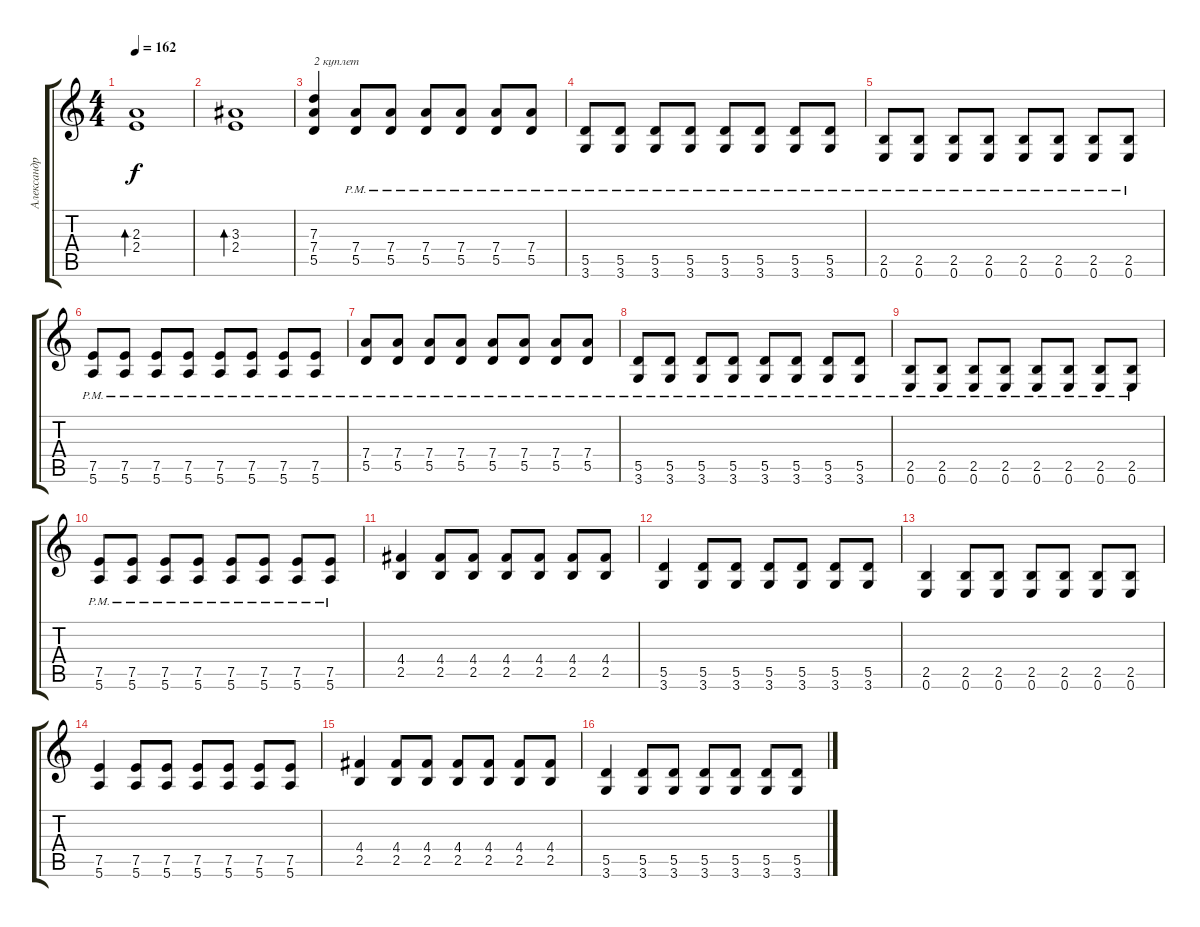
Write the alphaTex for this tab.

\track ("Александр \"Голый\" Голант" "Александр ") {instrument distortionguitar}
\staff {score tabs}
\tuning (E4 B3 G3 D3 A2 E2) {hide}
\ts (4 4)
\tempo 162
\clef g2
\ks c
(2.3 2.4).1{bd 480 dy f} |
(3.3 2.4).1{bd 480} |
(7.3 7.4 5.5).4{txt "2 куплет"} (7.4{pm} 5.5{pm}).8 (7.4{pm} 5.5{pm}).8 (7.4{pm} 5.5{pm}).8 (7.4{pm} 5.5{pm}).8 (7.4{pm} 5.5{pm}).8 (7.4{pm} 5.5{pm}).8 |
(5.5{pm} 3.6{pm}).8 (5.5{pm} 3.6{pm}).8 (5.5{pm} 3.6{pm}).8 (5.5{pm} 3.6{pm}).8 (5.5{pm} 3.6{pm}).8 (5.5{pm} 3.6{pm}).8 (5.5{pm} 3.6{pm}).8 (5.5{pm} 3.6{pm}).8 |
(2.5{pm} 0.6{pm}).8 (2.5{pm} 0.6{pm}).8 (2.5{pm} 0.6{pm}).8 (2.5{pm} 0.6{pm}).8 (2.5{pm} 0.6{pm}).8 (2.5{pm} 0.6{pm}).8 (2.5{pm} 0.6{pm}).8 (2.5{pm} 0.6{pm}).8 |
(7.5{pm} 5.6{pm}).8 (7.5{pm} 5.6{pm}).8 (7.5{pm} 5.6{pm}).8 (7.5{pm} 5.6{pm}).8 (7.5{pm} 5.6{pm}).8 (7.5{pm} 5.6{pm}).8 (7.5{pm} 5.6{pm}).8 (7.5{pm} 5.6{pm}).8 |
(7.4{pm} 5.5{pm}).8 (7.4{pm} 5.5{pm}).8 (7.4{pm} 5.5{pm}).8 (7.4{pm} 5.5{pm}).8 (7.4{pm} 5.5{pm}).8 (7.4{pm} 5.5{pm}).8 (7.4{pm} 5.5{pm}).8 (7.4{pm} 5.5{pm}).8 |
(5.5{pm} 3.6{pm}).8 (5.5{pm} 3.6{pm}).8 (5.5{pm} 3.6{pm}).8 (5.5{pm} 3.6{pm}).8 (5.5{pm} 3.6{pm}).8 (5.5{pm} 3.6{pm}).8 (5.5{pm} 3.6{pm}).8 (5.5{pm} 3.6{pm}).8 |
(2.5{pm} 0.6{pm}).8 (2.5{pm} 0.6{pm}).8 (2.5{pm} 0.6{pm}).8 (2.5{pm} 0.6{pm}).8 (2.5{pm} 0.6{pm}).8 (2.5{pm} 0.6{pm}).8 (2.5{pm} 0.6{pm}).8 (2.5{pm} 0.6{pm}).8 |
(7.5{pm} 5.6{pm}).8 (7.5{pm} 5.6{pm}).8 (7.5{pm} 5.6{pm}).8 (7.5{pm} 5.6{pm}).8 (7.5{pm} 5.6{pm}).8 (7.5{pm} 5.6{pm}).8 (7.5{pm} 5.6{pm}).8 (7.5{pm} 5.6{pm}).8 |
(4.4 2.5).4 (4.4 2.5).8 (4.4 2.5).8 (4.4 2.5).8 (4.4 2.5).8 (4.4 2.5).8 (4.4 2.5).8 |
(5.5 3.6).4 (5.5 3.6).8 (5.5 3.6).8 (5.5 3.6).8 (5.5 3.6).8 (5.5 3.6).8 (5.5 3.6).8 |
(2.5 0.6).4 (2.5 0.6).8 (2.5 0.6).8 (2.5 0.6).8 (2.5 0.6).8 (2.5 0.6).8 (2.5 0.6).8 |
(7.5 5.6).4 (7.5 5.6).8 (7.5 5.6).8 (7.5 5.6).8 (7.5 5.6).8 (7.5 5.6).8 (7.5 5.6).8 |
(4.4 2.5).4 (4.4 2.5).8 (4.4 2.5).8 (4.4 2.5).8 (4.4 2.5).8 (4.4 2.5).8 (4.4 2.5).8 |
(5.5 3.6).4 (5.5 3.6).8 (5.5 3.6).8 (5.5 3.6).8 (5.5 3.6).8 (5.5 3.6).8 (5.5 3.6).8
